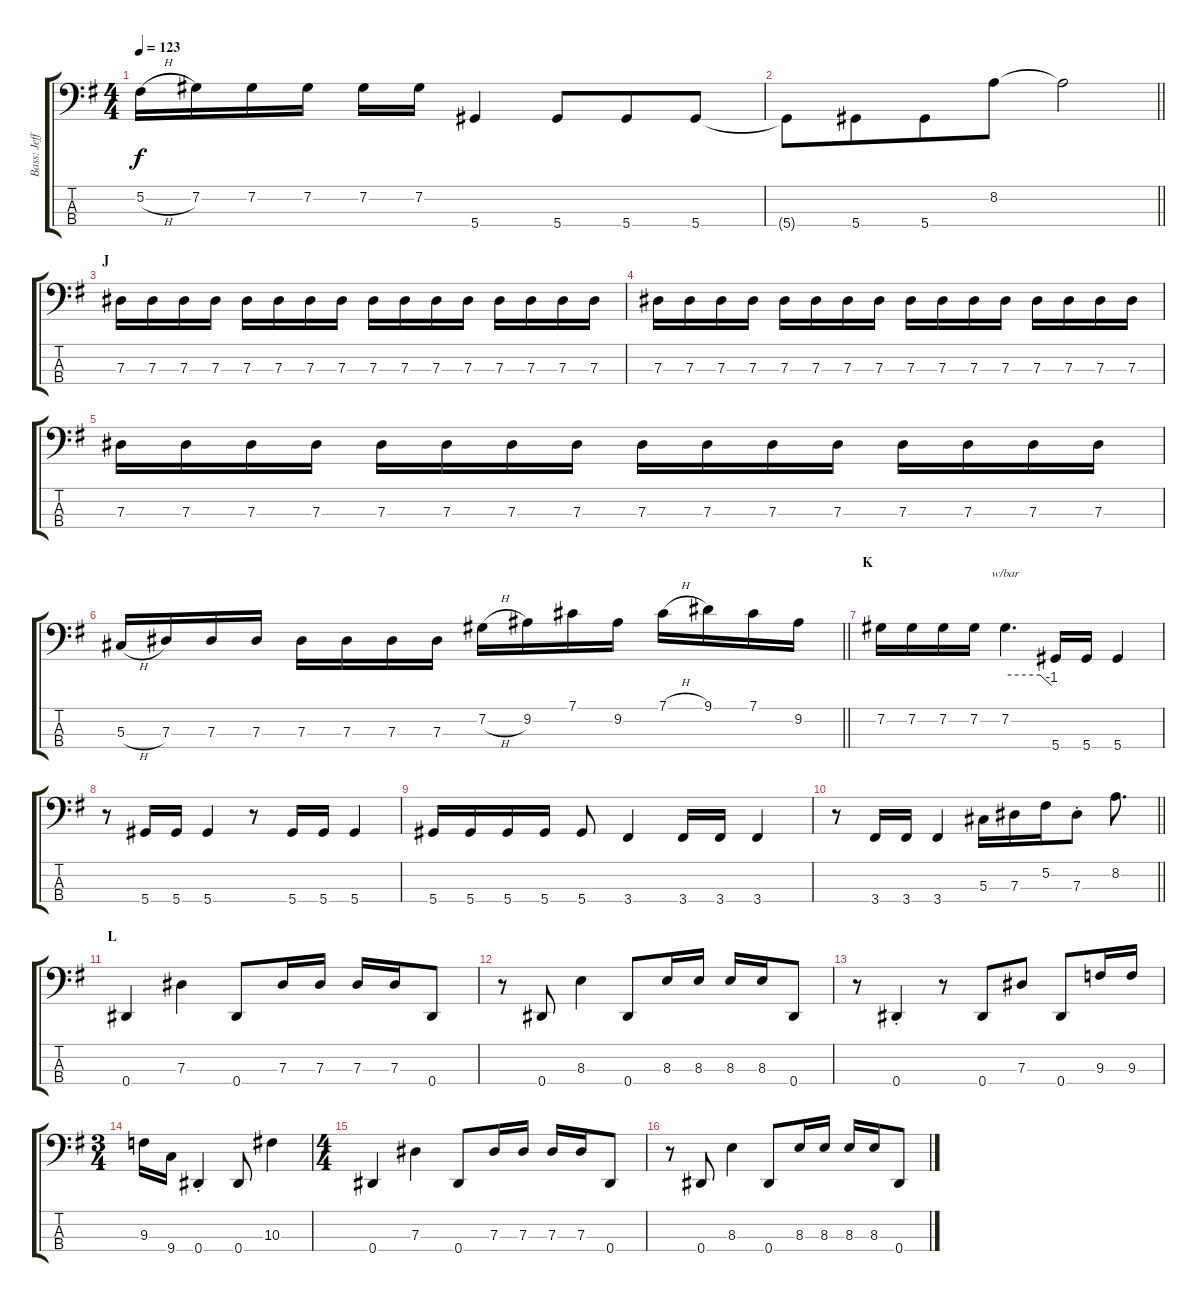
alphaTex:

\track ("Bass: Jeff" "Bass: Jeff") {instrument electricbassfinger}
\staff {score tabs}
\tuning (Gb2 Db2 Ab1 Eb1) {hide}
\ts (4 4)
\tempo 123
\clef f4
\ks g
5.2{h}.16{dy f} 7.2.16 7.2.16 7.2.16 7.2.16 7.2.16 5.4.4 5.4.8{beam merge} 5.4.8 5.4.8 |
\barLineRight lightlight
5.4{t}.8 5.4.8{beam merge} 5.4.8 8.2.8 8.2{t}.2 |
\section ("" "J")
7.3.16 7.3.16 7.3.16 7.3.16 7.3.16 7.3.16 7.3.16 7.3.16 7.3.16 7.3.16 7.3.16 7.3.16 7.3.16 7.3.16 7.3.16 7.3.16 |
7.3.16 7.3.16 7.3.16 7.3.16 7.3.16 7.3.16 7.3.16 7.3.16 7.3.16 7.3.16 7.3.16 7.3.16 7.3.16 7.3.16 7.3.16 7.3.16 |
7.3.16 7.3.16 7.3.16 7.3.16 7.3.16 7.3.16 7.3.16 7.3.16 7.3.16 7.3.16 7.3.16 7.3.16 7.3.16 7.3.16 7.3.16 7.3.16 |
\barLineRight lightlight
5.3{h}.16 7.3.16 7.3.16 7.3.16 7.3.16 7.3.16 7.3.16 7.3.16 7.2{h}.16 9.2.16 7.1.16 9.2.16 7.1{h}.16 9.1.16 7.1.16 9.2.16 |
\section ("" "K")
7.2.16 7.2.16 7.2.16 7.2.16 7.2.4{d tbe (custom default 0 0 45 0 60 -4)} 5.4.16 5.4.16 5.4.4 |
r.8 5.4.16 5.4.16 5.4.4 r.8 5.4.16 5.4.16 5.4.4 |
5.4.16 5.4.16 5.4.16 5.4.16 5.4.8 3.4.4 3.4.16 3.4.16 3.4.4 |
\barLineRight lightlight
r.8 3.4.16 3.4.16 3.4.4 5.3.16 7.3.16 5.2.16 7.3{st}.8 8.2.8{d} |
\section ("" "L")
0.4.4 7.3.4 0.4.8 7.3.16 7.3.16 7.3.16 7.3.16 0.4.8 |
r.8 0.4.8 8.3.4 0.4.8 8.3.16 8.3.16 8.3.16 8.3.16 0.4.8 |
r.8 0.4{st}.4 r.8 0.4.8 7.3.8 0.4.8 9.3.16 9.3.16 |
\ts (3 4)
9.3.16 9.4.16 0.4{st}.4 0.4.8 10.3.4 |
\ts (4 4)
0.4.4 7.3.4 0.4.8 7.3.16 7.3.16 7.3.16 7.3.16 0.4.8 |
r.8 0.4.8 8.3.4 0.4.8 8.3.16 8.3.16 8.3.16 8.3.16 0.4.8
